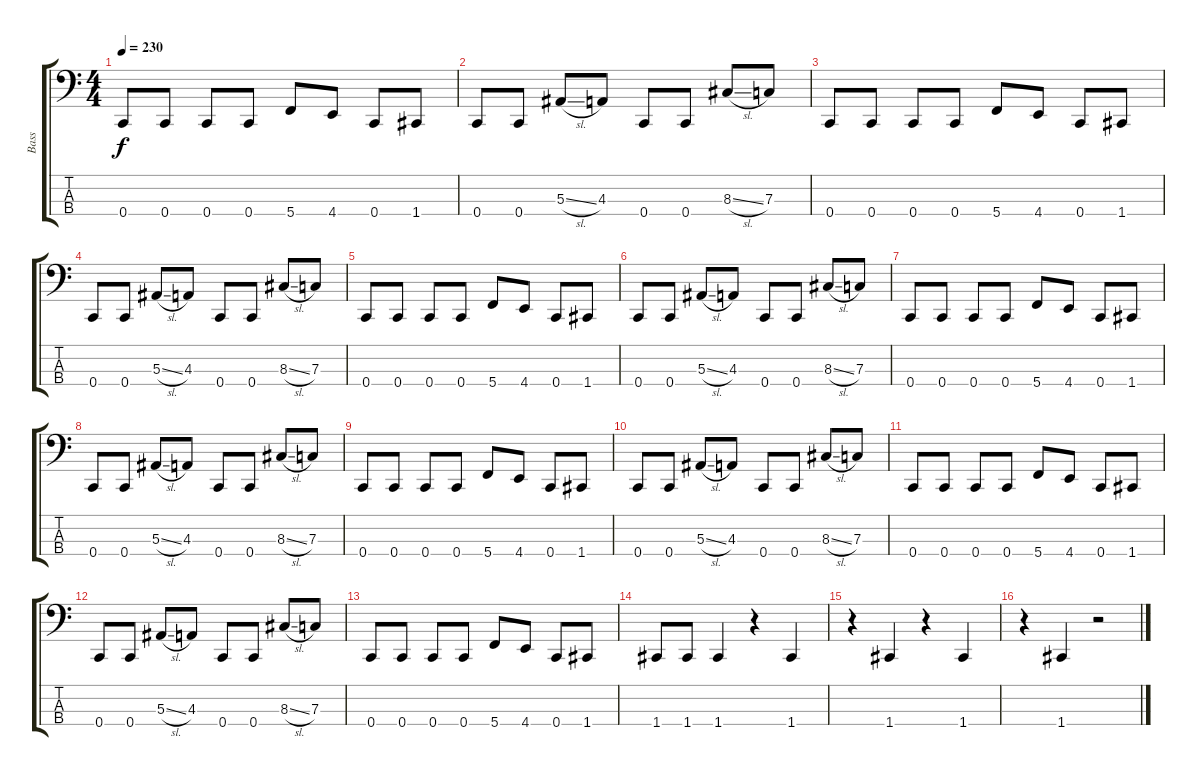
\track ("Bass" "Bass") {instrument electricbassfinger}
\staff {score tabs}
\tuning (Eb2 Bb1 F1 C1) {hide}
\ts (4 4)
\tempo 230
\clef f4
\ks c
0.4.8{dy f} 0.4.8 0.4.8 0.4.8 5.4.8 4.4.8 0.4.8 1.4.8 |
0.4.8 0.4.8 5.3{sl}.8 4.3.8 0.4.8 0.4.8 8.3{sl}.8 7.3.8 |
0.4.8 0.4.8 0.4.8 0.4.8 5.4.8 4.4.8 0.4.8 1.4.8 |
0.4.8 0.4.8 5.3{sl}.8 4.3.8 0.4.8 0.4.8 8.3{sl}.8 7.3.8 |
0.4.8 0.4.8 0.4.8 0.4.8 5.4.8 4.4.8 0.4.8 1.4.8 |
0.4.8 0.4.8 5.3{sl}.8 4.3.8 0.4.8 0.4.8 8.3{sl}.8 7.3.8 |
0.4.8 0.4.8 0.4.8 0.4.8 5.4.8 4.4.8 0.4.8 1.4.8 |
0.4.8 0.4.8 5.3{sl}.8 4.3.8 0.4.8 0.4.8 8.3{sl}.8 7.3.8 |
0.4.8 0.4.8 0.4.8 0.4.8 5.4.8 4.4.8 0.4.8 1.4.8 |
0.4.8 0.4.8 5.3{sl}.8 4.3.8 0.4.8 0.4.8 8.3{sl}.8 7.3.8 |
0.4.8 0.4.8 0.4.8 0.4.8 5.4.8 4.4.8 0.4.8 1.4.8 |
0.4.8 0.4.8 5.3{sl}.8 4.3.8 0.4.8 0.4.8 8.3{sl}.8 7.3.8 |
0.4.8 0.4.8 0.4.8 0.4.8 5.4.8 4.4.8 0.4.8 1.4.8 |
1.4.8 1.4.8 1.4.4 r.4 1.4.4 |
r.4 1.4.4 r.4 1.4.4 |
r.4 1.4.4 r.2
